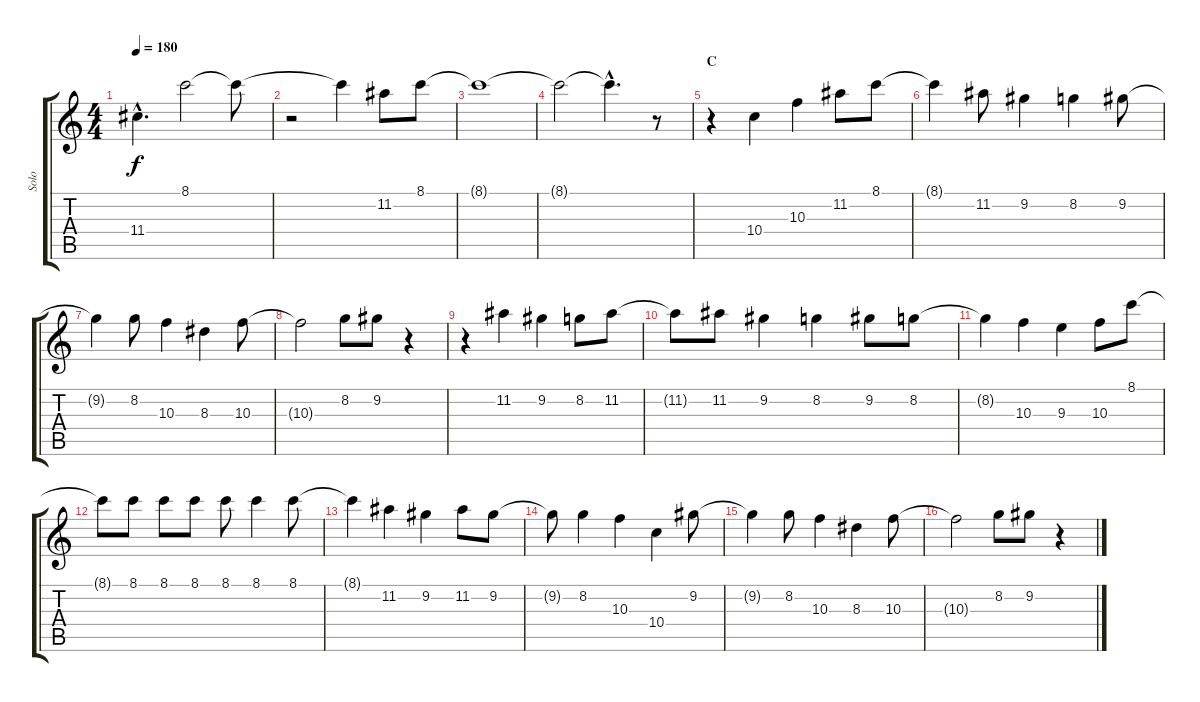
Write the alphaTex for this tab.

\track ("Solo" "Solo") {instrument overdrivenguitar}
\staff {score tabs}
\tuning (E4 B3 G3 D3 A2 E2) {hide}
\ts (4 4)
\tempo 180
\clef g2
\ks c
11.4{hac}.4{d dy f} 8.1.2 8.1{t}.8 |
r.2 8.1{t}.4 11.2.8 8.1.8 |
8.1{t}.1 |
8.1{t}.2 8.1{hac t}.4{d} r.8 |
\section ("" "C")
r.4 10.4.4 10.3.4 11.2.8 8.1.8 |
8.1{t}.4 11.2.8 9.2.4 8.2.4 9.2.8 |
9.2{t}.4 8.2.8 10.3.4 8.3.4 10.3.8 |
10.3{t}.2 8.2.8 9.2.8 r.4 |
r.4 11.2.4 9.2.4 8.2.8 11.2.8 |
11.2{t}.8 11.2.8 9.2.4 8.2.4 9.2.8 8.2.8 |
8.2{t}.4 10.3.4 9.3.4 10.3.8 8.1.8 |
8.1{t}.8 8.1.8 8.1.8 8.1.8 8.1.8 8.1.4 8.1.8 |
8.1{t}.4 11.2.4 9.2.4 11.2.8 9.2.8 |
9.2{t}.8 8.2.4 10.3.4 10.4.4 9.2.8 |
9.2{t}.4 8.2.8 10.3.4 8.3.4 10.3.8 |
10.3{t}.2 8.2.8 9.2.8 r.4
